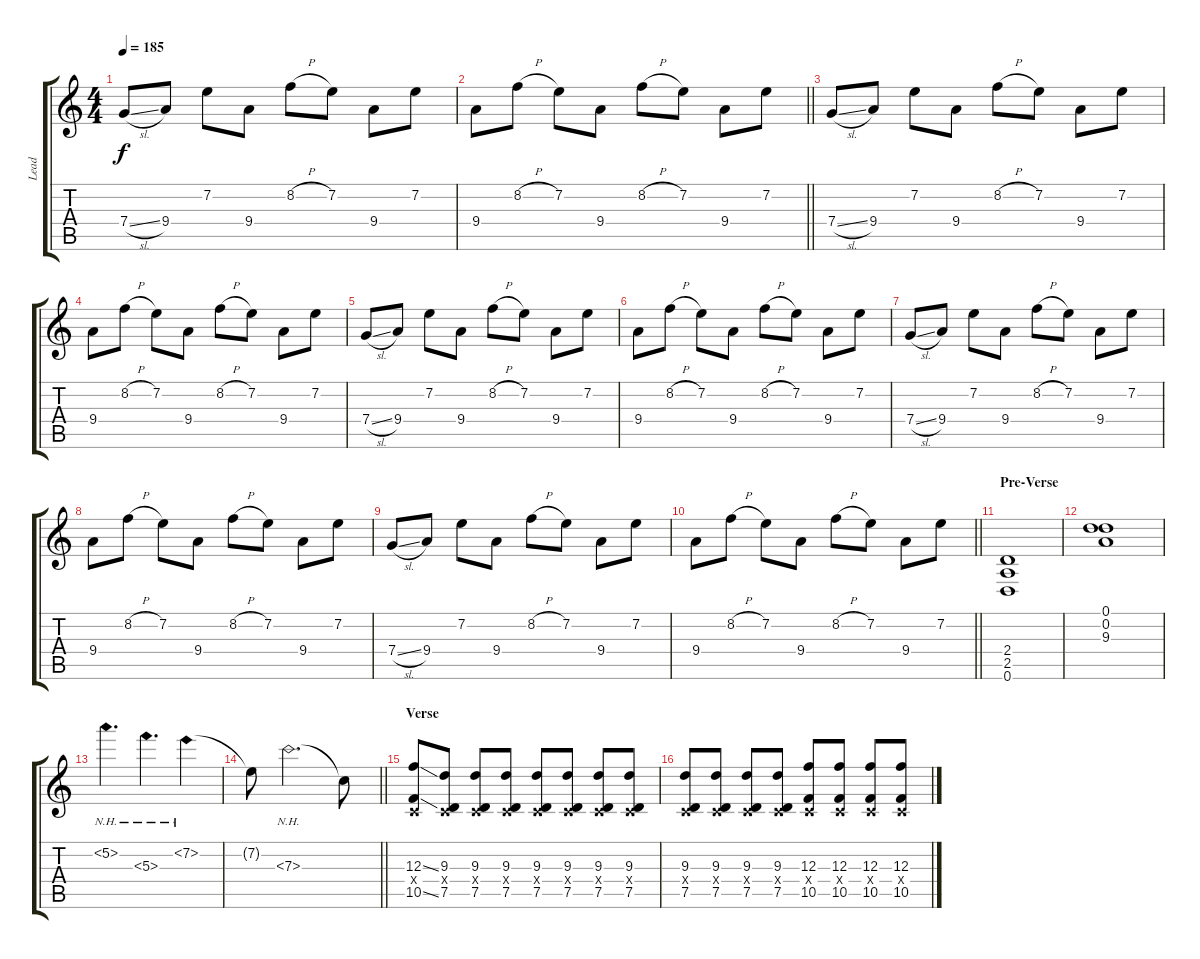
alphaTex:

\track ("Lead" "Lead") {instrument distortionguitar}
\staff {score tabs}
\tuning (D4 A3 F3 C3 G2 D2) {hide}
\ts (4 4)
\tempo 185
\clef g2
\ks c
7.4{sl}.8{dy f} 9.4.8 7.2.8 9.4.8 8.2{h}.8 7.2.8 9.4.8 7.2.8 |
\barLineRight lightlight
9.4.8 8.2{h}.8 7.2.8 9.4.8 8.2{h}.8 7.2.8 9.4.8 7.2.8 |
7.4{sl}.8 9.4.8 7.2.8 9.4.8 8.2{h}.8 7.2.8 9.4.8 7.2.8 |
9.4.8 8.2{h}.8 7.2.8 9.4.8 8.2{h}.8 7.2.8 9.4.8 7.2.8 |
7.4{sl}.8 9.4.8 7.2.8 9.4.8 8.2{h}.8 7.2.8 9.4.8 7.2.8 |
9.4.8 8.2{h}.8 7.2.8 9.4.8 8.2{h}.8 7.2.8 9.4.8 7.2.8 |
7.4{sl}.8 9.4.8 7.2.8 9.4.8 8.2{h}.8 7.2.8 9.4.8 7.2.8 |
9.4.8 8.2{h}.8 7.2.8 9.4.8 8.2{h}.8 7.2.8 9.4.8 7.2.8 |
7.4{sl}.8 9.4.8 7.2.8 9.4.8 8.2{h}.8 7.2.8 9.4.8 7.2.8 |
\barLineRight lightlight
9.4.8 8.2{h}.8 7.2.8 9.4.8 8.2{h}.8 7.2.8 9.4.8 7.2.8 |
\section ("" "Pre-Verse")
(2.4 2.5 0.6).1 |
(0.1 0.2 9.3).1 |
5.2{nh}.4{d} 5.3{nh}.4{d} 7.2{nh}.4 |
\barLineRight lightlight
7.2{t}.8 7.3{nh}.2{d} 7.3{t}.8 |
\section ("" "Verse")
(12.3{ss} 0.4{x} 10.5{ss}).8 (9.3 0.4{x} 7.5).8 (9.3 0.4{x} 7.5).8 (9.3 0.4{x} 7.5).8 (9.3 0.4{x} 7.5).8 (9.3 0.4{x} 7.5).8 (9.3 0.4{x} 7.5).8 (9.3 0.4{x} 7.5).8 |
(9.3 0.4{x} 7.5).8 (9.3 0.4{x} 7.5).8 (9.3 0.4{x} 7.5).8 (9.3 0.4{x} 7.5).8 (12.3 0.4{x} 10.5).8 (12.3 0.4{x} 10.5).8 (12.3 0.4{x} 10.5).8 (12.3 0.4{x} 10.5).8
